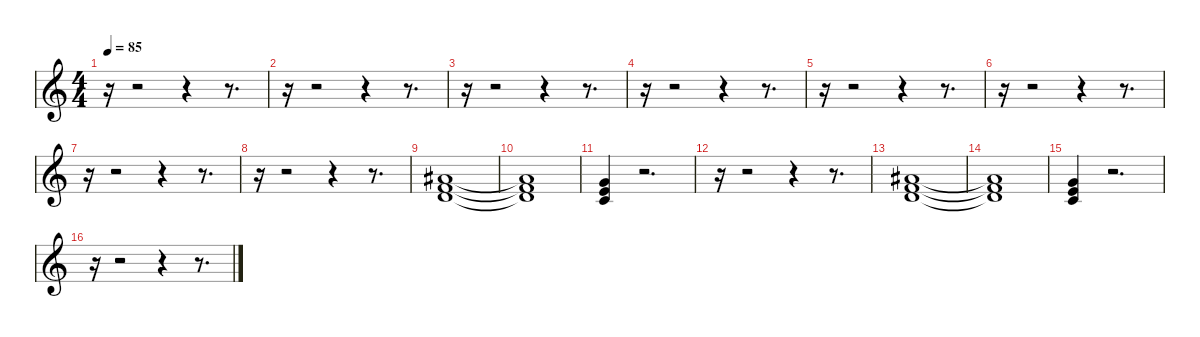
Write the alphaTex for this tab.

\defaultSystemsLayout 4
\hideDynamics
\bracketExtendMode nobrackets
\singleTrackTrackNamePolicy hidden
\multiTrackTrackNamePolicy hidden
\firstSystemTrackNameMode fullname
\firstSystemTrackNameOrientation horizontal
\otherSystemsTrackNameOrientation horizontal
\track ("Synth 1" "vln.") {instrument stringensemble1}
\staff {score}
\tuning (E4 B3 G3 D3 A2 E2)
\ts (4 4)
\tempo 85
\clef g2
\ks c
r.16{dy mf beam Down} r.2{beam Down} r.4{beam Down} r.8{d beam Down} |
r.16{beam Down} r.2{beam Down} r.4{beam Down} r.8{d beam Down} |
r.16{beam Down} r.2{beam Down} r.4{beam Down} r.8{d beam Down} |
r.16{beam Down} r.2{beam Down} r.4{beam Down} r.8{d beam Down} |
r.16{beam Down} r.2{beam Down} r.4{beam Down} r.8{d beam Down} |
r.16{beam Down} r.2{beam Down} r.4{beam Down} r.8{d beam Down} |
r.16{beam Down} r.2{beam Down} r.4{beam Down} r.8{d beam Down} |
r.16{beam Down} r.2{beam Down} r.4{beam Down} r.8{d beam Down} |
(6.1{acc #} 6.2 7.3).1{dy f instrument stringensemble1 beam Up} |
(6.1{t acc #} 6.2{t} 7.3{t}).1{beam Up} |
(3.1 5.2 5.3).4{beam Up} r.2{d beam Up} |
r.16{beam Down} r.2{beam Down} r.4{beam Down} r.8{d beam Down} |
(6.1{acc #} 6.2 7.3).1{beam Up} |
(6.1{t acc #} 6.2{t} 7.3{t}).1{beam Up} |
(3.1 5.2 5.3).4{beam Up} r.2{d beam Up} |
r.16{beam Down} r.2{beam Down} r.4{beam Down} r.8{d beam Down}
